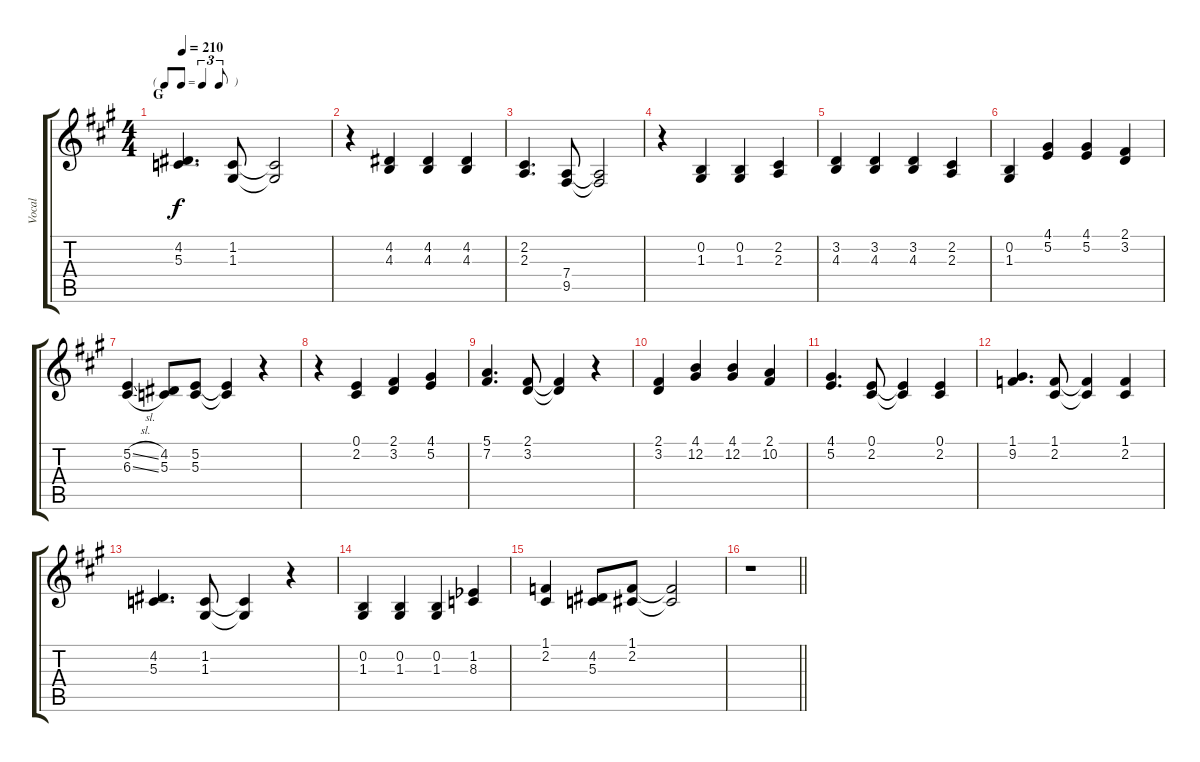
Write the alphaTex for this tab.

\track ("Vocal" "Vocal") {instrument flute}
\staff {score tabs}
\tuning (E4 B3 G3 D3 A2 E2) {hide}
\ts (4 4)
\tf triplet8th
\section ("" "G")
\tempo 210
\clef g2
\ks a
(4.2 5.3).4{d dy f} (1.2 1.3).8 (1.2{t} 1.3{t}).2 |
r.4 (4.2 4.3).4 (4.2 4.3).4 (4.2 4.3).4 |
(2.2 2.3).4{d} (7.4 9.5).8 (7.4{t} 9.5{t}).2 |
r.4 (0.2 1.3).4 (0.2 1.3).4 (2.2 2.3).4 |
(3.2 4.3).4 (3.2 4.3).4 (3.2 4.3).4 (2.2 2.3).4 |
(0.2 1.3).4 (4.1 5.2).4 (4.1 5.2).4 (2.1 3.2).4 |
(5.2{sl} 6.3{sl}).4 (4.2 5.3).8 (5.2 5.3).8 (5.2{t} 5.3{t}).4 r.4 |
r.4 (0.1 2.2).4 (2.1 3.2).4 (4.1 5.2).4 |
(5.1 7.2).4{d} (2.1 3.2).8 (2.1{t} 3.2{t}).4 r.4 |
(2.1 3.2).4 (4.1 12.2).4 (4.1 12.2).4 (2.1 10.2).4 |
(4.1 5.2).4{d} (0.1 2.2).8 (0.1{t} 2.2{t}).4 (0.1 2.2).4 |
(1.1 9.2).4{d} (1.1 2.2).8 (1.1{t} 2.2{t}).4 (1.1 2.2).4 |
(4.2 5.3).4{d} (1.2 1.3).8 (1.2{t} 1.3{t}).4 r.4 |
(0.2 1.3).4 (0.2 1.3).4 (0.2 1.3).4 (1.2 8.3{acc b}).4 |
(1.1 2.2).4 (4.2 5.3).8 (1.1 2.2).8 (1.1{t} 2.2{t}).2 |
\barLineRight lightlight
r.1
